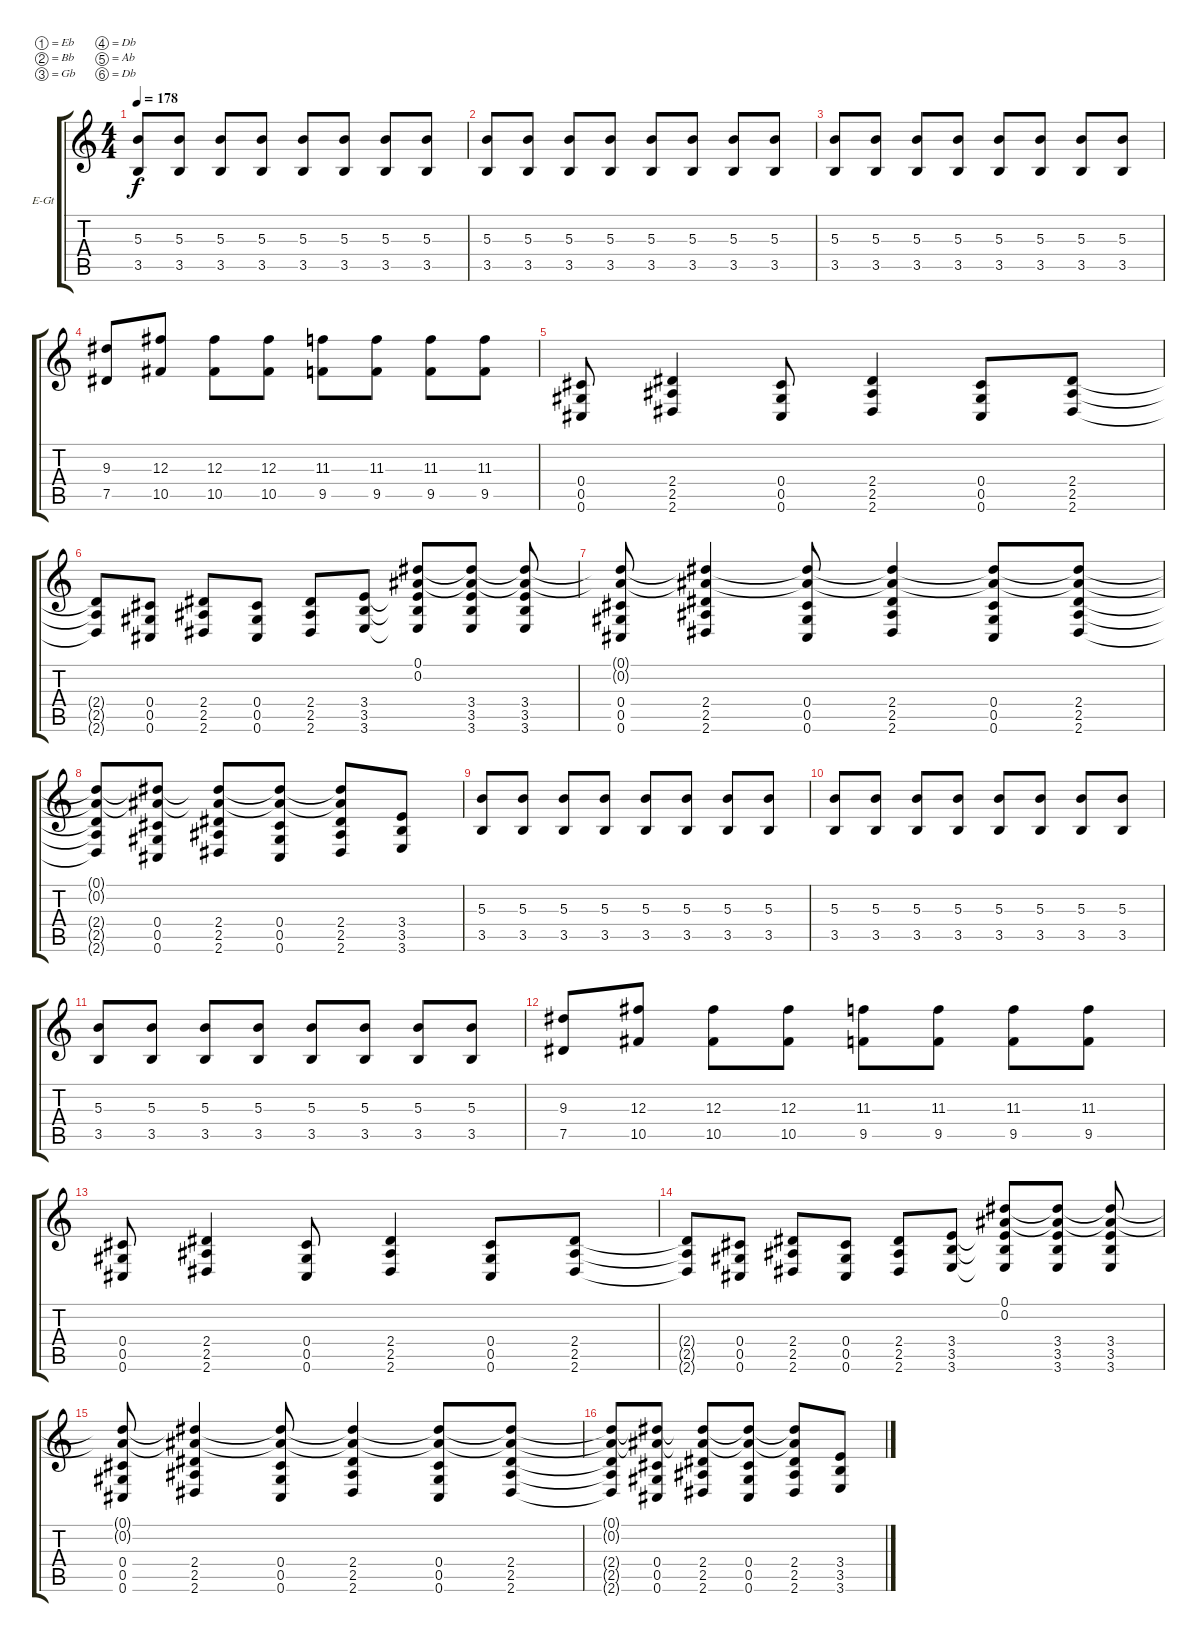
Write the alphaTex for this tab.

\bracketExtendMode groupsimilarinstruments
\firstSystemTrackNameOrientation horizontal
\otherSystemsTrackNameOrientation horizontal
\track ("Rythym Guitar" "E-Gt") {instrument distortionguitar}
\staff {score tabs}
\tuning (Eb4 Bb3 Gb3 Db3 Ab2 Db2)
\ts (4 4)
\tempo 178
\clef g2
\ks c
(3.5 5.3).8{dy f} (3.5 5.3).8 (3.5 5.3).8 (3.5 5.3).8 (3.5 5.3).8 (3.5 5.3).8 (3.5 5.3).8 (3.5 5.3).8 |
(3.5 5.3).8 (3.5 5.3).8 (5.3 3.5).8 (5.3 3.5).8 (5.3 3.5).8 (5.3 3.5).8 (5.3 3.5).8 (5.3 3.5).8 |
(3.5 5.3).8 (3.5 5.3).8 (3.5 5.3).8 (3.5 5.3).8 (3.5 5.3).8 (3.5 5.3).8 (3.5 5.3).8 (3.5 5.3).8 |
(7.5 9.3).8 (10.5 12.3).8 (10.5 12.3).8 (10.5 12.3).8 (9.5 11.3).8 (9.5 11.3).8 (9.5 11.3).8 (9.5 11.3).8 |
(0.4 0.5 0.6).8 (2.4 2.5 2.6).4 (0.4 0.5 0.6).8 (2.4 2.5 2.6).4 (0.4 0.5 0.6).8 (2.4 2.5 2.6).8 |
(2.4{t} 2.5{t} 2.6{t}).8 (0.4 0.5 0.6).8 (2.4 2.5 2.6).8 (0.4 0.5 0.6).8 (2.4 2.5 2.6).8 (3.4 3.5 3.6).8 (0.1 0.2 3.4{t} 3.5{t} 3.6{t}).8 (3.4 3.5 3.6 0.2{t} 0.1{t}).8 (3.4 3.5 3.6 0.2{t} 0.1{t}).8 |
(0.4 0.5 0.6 0.2{t} 0.1{t}).8 (2.4 2.5 2.6 0.2{t} 0.1{t}).4 (0.4 0.5 0.6 0.2{t} 0.1{t}).8 (2.4 2.5 2.6 0.2{t} 0.1{t}).4 (0.4 0.5 0.6 0.2{t} 0.1{t}).8 (2.4 2.5 2.6 0.2{t} 0.1{t}).8 |
(2.4{t} 2.5{t} 2.6{t} 0.2{t} 0.1{t}).8 (0.4 0.5 0.6 0.2{t} 0.1{t}).8 (2.4 2.5 2.6 0.2{t} 0.1{t}).8 (0.4 0.5 0.6 0.2{t} 0.1{t}).8 (2.4 2.5 2.6 0.2{t} 0.1{t}).8 (3.4 3.5 3.6).8 |
(3.5 5.3).8 (3.5 5.3).8 (3.5 5.3).8 (3.5 5.3).8 (3.5 5.3).8 (3.5 5.3).8 (3.5 5.3).8 (3.5 5.3).8 |
(3.5 5.3).8 (3.5 5.3).8 (5.3 3.5).8 (5.3 3.5).8 (5.3 3.5).8 (5.3 3.5).8 (5.3 3.5).8 (5.3 3.5).8 |
(3.5 5.3).8 (3.5 5.3).8 (3.5 5.3).8 (3.5 5.3).8 (3.5 5.3).8 (3.5 5.3).8 (3.5 5.3).8 (3.5 5.3).8 |
(7.5 9.3).8 (10.5 12.3).8 (10.5 12.3).8 (10.5 12.3).8 (9.5 11.3).8 (9.5 11.3).8 (9.5 11.3).8 (9.5 11.3).8 |
(0.4 0.5 0.6).8 (2.4 2.5 2.6).4 (0.4 0.5 0.6).8 (2.4 2.5 2.6).4 (0.4 0.5 0.6).8 (2.4 2.5 2.6).8 |
(2.4{t} 2.5{t} 2.6{t}).8 (0.4 0.5 0.6).8 (2.4 2.5 2.6).8 (0.4 0.5 0.6).8 (2.4 2.5 2.6).8 (3.4 3.5 3.6).8 (0.1 0.2 3.4{t} 3.5{t} 3.6{t}).8 (3.4 3.5 3.6 0.2{t} 0.1{t}).8 (3.4 3.5 3.6 0.2{t} 0.1{t}).8 |
(0.4 0.5 0.6 0.2{t} 0.1{t}).8 (2.4 2.5 2.6 0.2{t} 0.1{t}).4 (0.4 0.5 0.6 0.2{t} 0.1{t}).8 (2.4 2.5 2.6 0.2{t} 0.1{t}).4 (0.4 0.5 0.6 0.2{t} 0.1{t}).8 (2.4 2.5 2.6 0.2{t} 0.1{t}).8 |
(2.4{t} 2.5{t} 2.6{t} 0.2{t} 0.1{t}).8 (0.4 0.5 0.6 0.2{t} 0.1{t}).8 (2.4 2.5 2.6 0.2{t} 0.1{t}).8 (0.4 0.5 0.6 0.2{t} 0.1{t}).8 (2.4 2.5 2.6 0.2{t} 0.1{t}).8 (3.4 3.5 3.6).8
